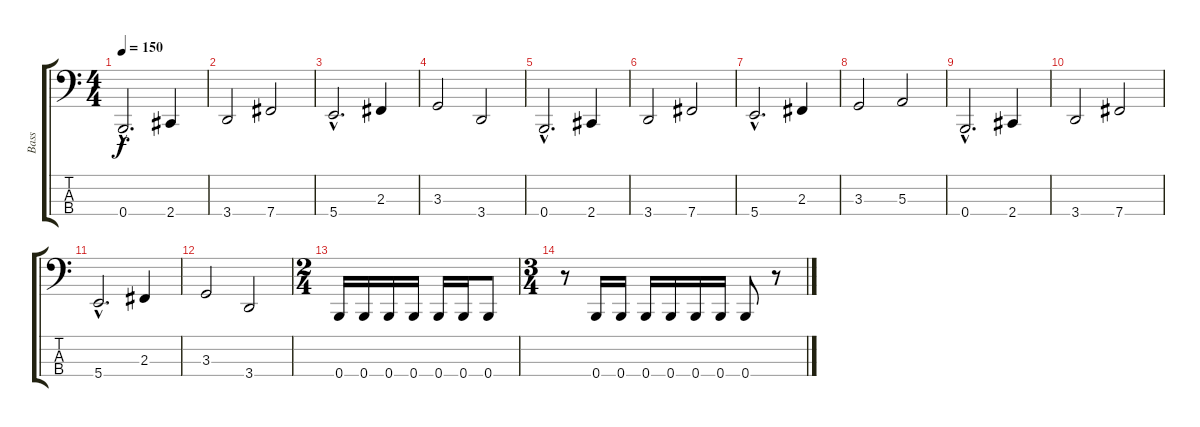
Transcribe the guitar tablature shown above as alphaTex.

\track ("Bass" "Bass") {instrument electricbasspick}
\staff {score tabs}
\tuning (D2 A1 E1 B0) {hide}
\ts (4 4)
\tempo 150
\clef f4
\ks c
0.4{hac}.2{d dy f} 2.4.4 |
3.4.2 7.4.2 |
5.4{hac}.2{d} 2.3.4 |
3.3.2 3.4.2 |
0.4{hac}.2{d} 2.4.4 |
3.4.2 7.4.2 |
5.4{hac}.2{d} 2.3.4 |
3.3.2 5.3.2 |
0.4{hac}.2{d} 2.4.4 |
3.4.2 7.4.2 |
5.4{hac}.2{d} 2.3.4 |
3.3.2 3.4.2 |
\ts (2 4)
0.4.16 0.4.16 0.4.16 0.4.16 0.4.16 0.4.16 0.4.8 |
\ts (3 4)
r.8 0.4.16 0.4.16 0.4.16 0.4.16 0.4.16 0.4.16 0.4.8 r.8
